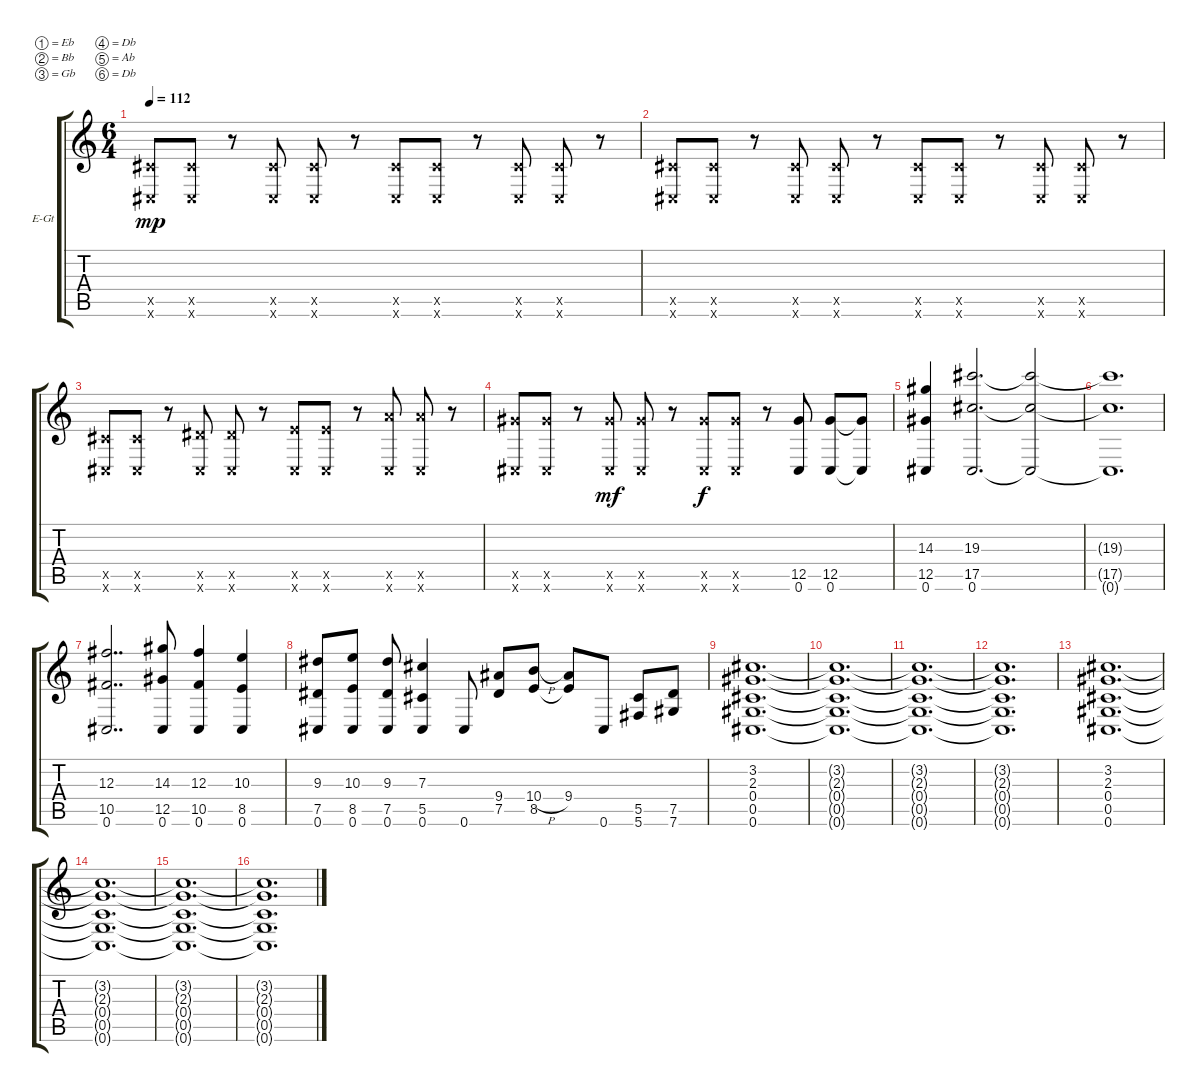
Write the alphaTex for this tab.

\defaultSystemsLayout 4
\bracketExtendMode groupsimilarinstruments
\firstSystemTrackNameOrientation horizontal
\otherSystemsTrackNameOrientation horizontal
\track ("Electric Guitar" "E-Gt") {instrument distortionguitar}
\staff {score tabs}
\tuning (Eb4 Bb3 Gb3 Db3 Ab2 Db2)
\ts (6 4)
\tempo 112
\clef g2
\ks c
(0.6{x} 5.5{x}).8{dy mp instrument distortionguitar} (0.6{x} 5.5{x}).8 r.8 (5.5{x} 0.6{x}).8 (5.5{x} 0.6{x}).8 r.8 (5.5{x} 0.6{x}).8 (5.5{x} 0.6{x}).8 r.8 (5.5{x} 0.6{x}).8 (5.5{x} 0.6{x}).8 r.8 |
(0.6{x} 5.5{x}).8 (0.6{x} 5.5{x}).8 r.8 (5.5{x} 0.6{x}).8 (5.5{x} 0.6{x}).8 r.8 (5.5{x} 0.6{x}).8 (5.5{x} 0.6{x}).8 r.8 (5.5{x} 0.6{x}).8 (5.5{x} 0.6{x}).8 r.8 |
(0.6{x} 5.5{x}).8 (0.6{x} 5.5{x}).8 r.8 (7.5{x} 0.6{x}).8 (7.5{x} 0.6{x}).8 r.8 (8.5{x} 0.6{x}).8 (8.5{x} 0.6{x}).8 r.8 (13.5{x} 0.6{x}).8 (13.5{x} 0.6{x}).8 r.8 |
(12.5{x} 0.6{x}).8 (12.5{x} 0.6{x}).8 r.8 (12.5{x} 0.6{x}).8{dy mf} (12.5{x} 0.6{x}).8 r.8 (12.5{x} 0.6{x}).8{dy f} (12.5{x} 0.6{x}).8 r.8 (12.5 0.6).8 (12.5 0.6).8 (12.5{t} 0.6{t}).8 |
(0.6 12.5 14.3).4 (17.5 19.3 0.6).2{d} (19.3{t} 17.5{t} 0.6{t}).2 |
(0.6{t} 17.5{t} 19.3{t}).1{d} |
(12.3 10.5 0.6).2{dd} (14.3 12.5 0.6).8 (12.3 10.5 0.6).4 (10.3 8.5 0.6).4 |
(9.3 7.5 0.6).8 (10.3 8.5 0.6).8 (9.3 7.5 0.6).8 (7.3 5.5 0.6).4 0.6.8 (7.5 9.4).8 (8.5 10.4{h}).8 (9.4 8.5{t}).8 0.6.8 (5.6 5.5).8 (7.6 7.5).8 |
(3.2 2.3 0.4 0.5 0.6).1{d} |
(3.2{t} 2.3{t} 0.4{t} 0.5{t} 0.6{t}).1{d} |
(3.2{t} 2.3{t} 0.4{t} 0.5{t} 0.6{t}).1{d} |
(3.2{t} 2.3{t} 0.4{t} 0.5{t} 0.6{t}).1{d} |
(3.2 2.3 0.4 0.5 0.6).1{d} |
(3.2{t} 2.3{t} 0.4{t} 0.5{t} 0.6{t}).1{d} |
(3.2{t} 2.3{t} 0.4{t} 0.5{t} 0.6{t}).1{d} |
(3.2{t} 2.3{t} 0.4{t} 0.5{t} 0.6{t}).1{d}
